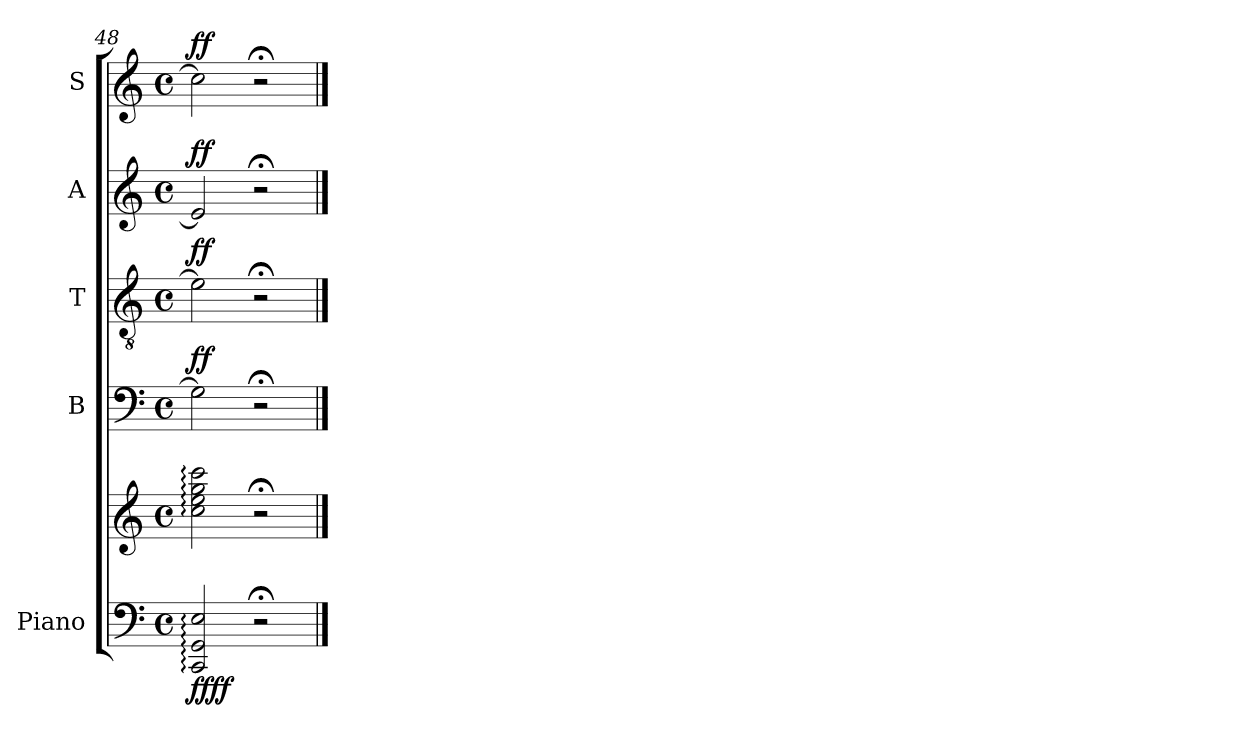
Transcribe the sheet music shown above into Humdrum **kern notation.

**kern	**kern	**dynam	**kern	**dynam	**kern	**dynam	**kern	**dynam	**kern	**dynam
*part5	*part5	*part5	*part4	*part4	*part3	*part3	*part2	*part2	*part1	*part1
*staff6	*staff5	*staff5/6	*staff4	*staff4	*staff3	*staff3	*staff2	*staff2	*staff1	*staff1
*I"Piano	*	*	*I"B	*	*I"T	*	*I"A	*	*I"S	*
*I'Pno	*	*	*I'B	*	*I'T	*	*I'A	*	*I'S	*
*clefF4	*clefG2	*	*clefF4	*	*clefGv2	*	*clefG2	*	*clefG2	*
*k[]	*k[]	*	*k[]	*	*k[]	*	*k[]	*	*k[]	*
*M4/4	*M4/4	*	*M4/4	*	*M4/4	*	*M4/4	*	*M4/4	*
*met(c)	*met(c)	*	*met(c)	*	*met(c)	*	*met(c)	*	*met(c)	*
=48	=48	=48	=48	=48	=48	=48	=48	=48	=48	=48
!	!	!LO:DY:b=2	!	!	!	!	!	!	!	!
!	!	!LO:DY:n=1:b	!	!LO:DY:a	!	!LO:DY:a	!	!LO:DY:a	!	!LO:DY:a
2CC/: 2GG/: 2E/:	2cc\: 2ee\: 2gg\: 2ccc\:	ff ff	2G\]	ff	2e\]	ff	2e/]	ff	2cc\]	ff
2r;<	2r;<	.	2r;<	.	2r;<	.	2r;<	.	2r;<	.
==	==	==	==	==	==	==	==	==	==	==
*-	*-	*-	*-	*-	*-	*-	*-	*-	*-	*-
